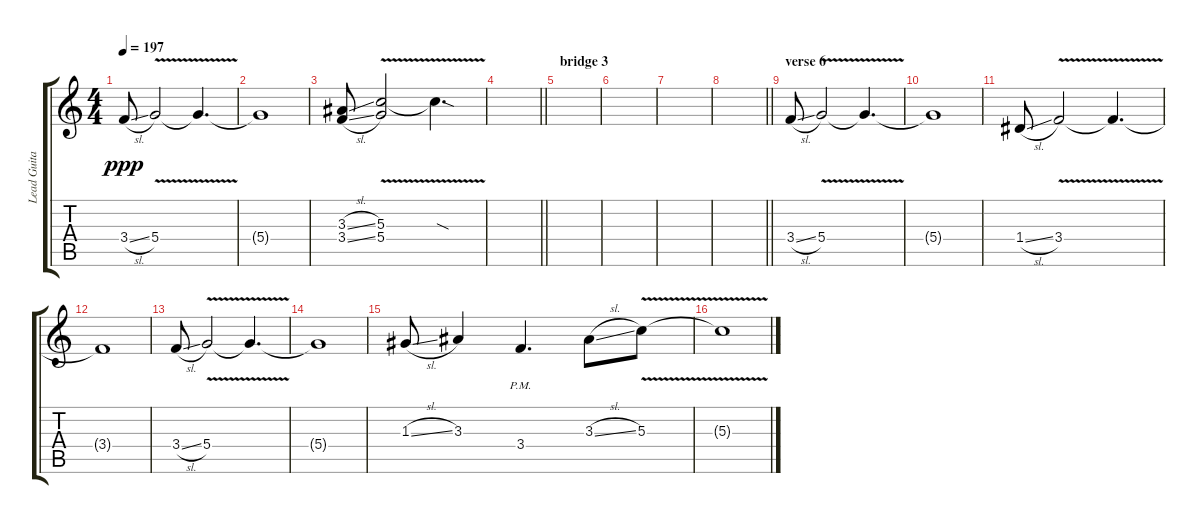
\track ("Lead Guitar (Blackmore)" "Lead Guita") {instrument distortionguitar}
\staff {score tabs}
\tuning (E4 B3 G3 D3 A2 E2) {hide}
\ts (4 4)
\tempo 197
\clef g2
\ks c
3.4{sl}.8{dy ppp} 5.4{v}.2 5.4{t}.4{d} |
5.4{t}.1 |
(3.3{sl} 3.4{sl}).8 (5.3{v} 5.4).2 5.3{sod t}.4{d} |
\barLineRight lightlight
|
\section ("" "bridge 3")
|
|
|
\barLineRight lightlight
|
\section ("" "verse 6")
3.4{sl}.8 5.4{v}.2 5.4{t}.4{d} |
5.4{t}.1 |
1.4{sl}.8 3.4{v}.2 3.4{t}.4{d} |
3.4{t}.1 |
3.4{sl}.8 5.4{v}.2 5.4{t}.4{d} |
5.4{t}.1 |
1.3{sl}.8 3.3.4 3.4{pm}.4{d} 3.3{sl}.8 5.3{v}.8 |
5.3{t}.1
